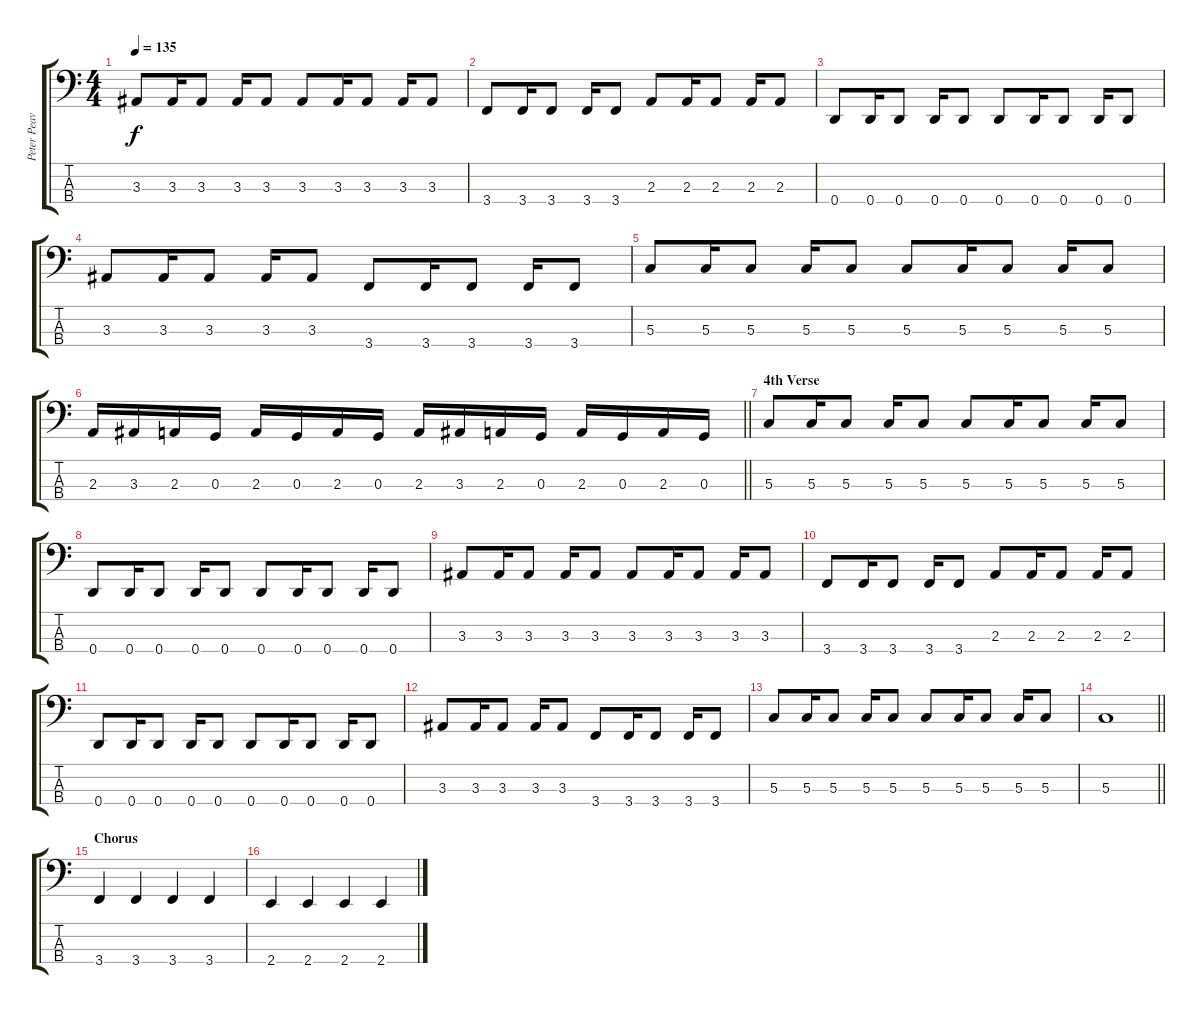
\track ("Peter Peavy Wagner" "Peter Peav") {instrument electricbassfinger}
\staff {score tabs}
\tuning (F2 C2 G1 D1) {hide}
\ts (4 4)
\tempo 135
\clef f4
\ks c
3.3.8{dy f} 3.3.16 3.3.8 3.3.16 3.3.8 3.3.8 3.3.16 3.3.8 3.3.16 3.3.8 |
3.4.8 3.4.16 3.4.8 3.4.16 3.4.8 2.3.8 2.3.16 2.3.8 2.3.16 2.3.8 |
0.4.8 0.4.16 0.4.8 0.4.16 0.4.8 0.4.8 0.4.16 0.4.8 0.4.16 0.4.8 |
3.3.8 3.3.16 3.3.8 3.3.16 3.3.8 3.4.8 3.4.16 3.4.8 3.4.16 3.4.8 |
5.3.8 5.3.16 5.3.8 5.3.16 5.3.8 5.3.8 5.3.16 5.3.8 5.3.16 5.3.8 |
\barLineRight lightlight
2.3.16 3.3.16 2.3.16 0.3.16 2.3.16 0.3.16 2.3.16 0.3.16 2.3.16 3.3.16 2.3.16 0.3.16 2.3.16 0.3.16 2.3.16 0.3.16 |
\section ("" "4th Verse")
5.3.8 5.3.16 5.3.8 5.3.16 5.3.8 5.3.8 5.3.16 5.3.8 5.3.16 5.3.8 |
0.4.8 0.4.16 0.4.8 0.4.16 0.4.8 0.4.8 0.4.16 0.4.8 0.4.16 0.4.8 |
3.3.8 3.3.16 3.3.8 3.3.16 3.3.8 3.3.8 3.3.16 3.3.8 3.3.16 3.3.8 |
3.4.8 3.4.16 3.4.8 3.4.16 3.4.8 2.3.8 2.3.16 2.3.8 2.3.16 2.3.8 |
0.4.8 0.4.16 0.4.8 0.4.16 0.4.8 0.4.8 0.4.16 0.4.8 0.4.16 0.4.8 |
3.3.8 3.3.16 3.3.8 3.3.16 3.3.8 3.4.8 3.4.16 3.4.8 3.4.16 3.4.8 |
5.3.8 5.3.16 5.3.8 5.3.16 5.3.8 5.3.8 5.3.16 5.3.8 5.3.16 5.3.8 |
\barLineRight lightlight
5.3.1 |
\section ("" "Chorus")
3.4.4 3.4.4 3.4.4 3.4.4 |
2.4.4 2.4.4 2.4.4 2.4.4
